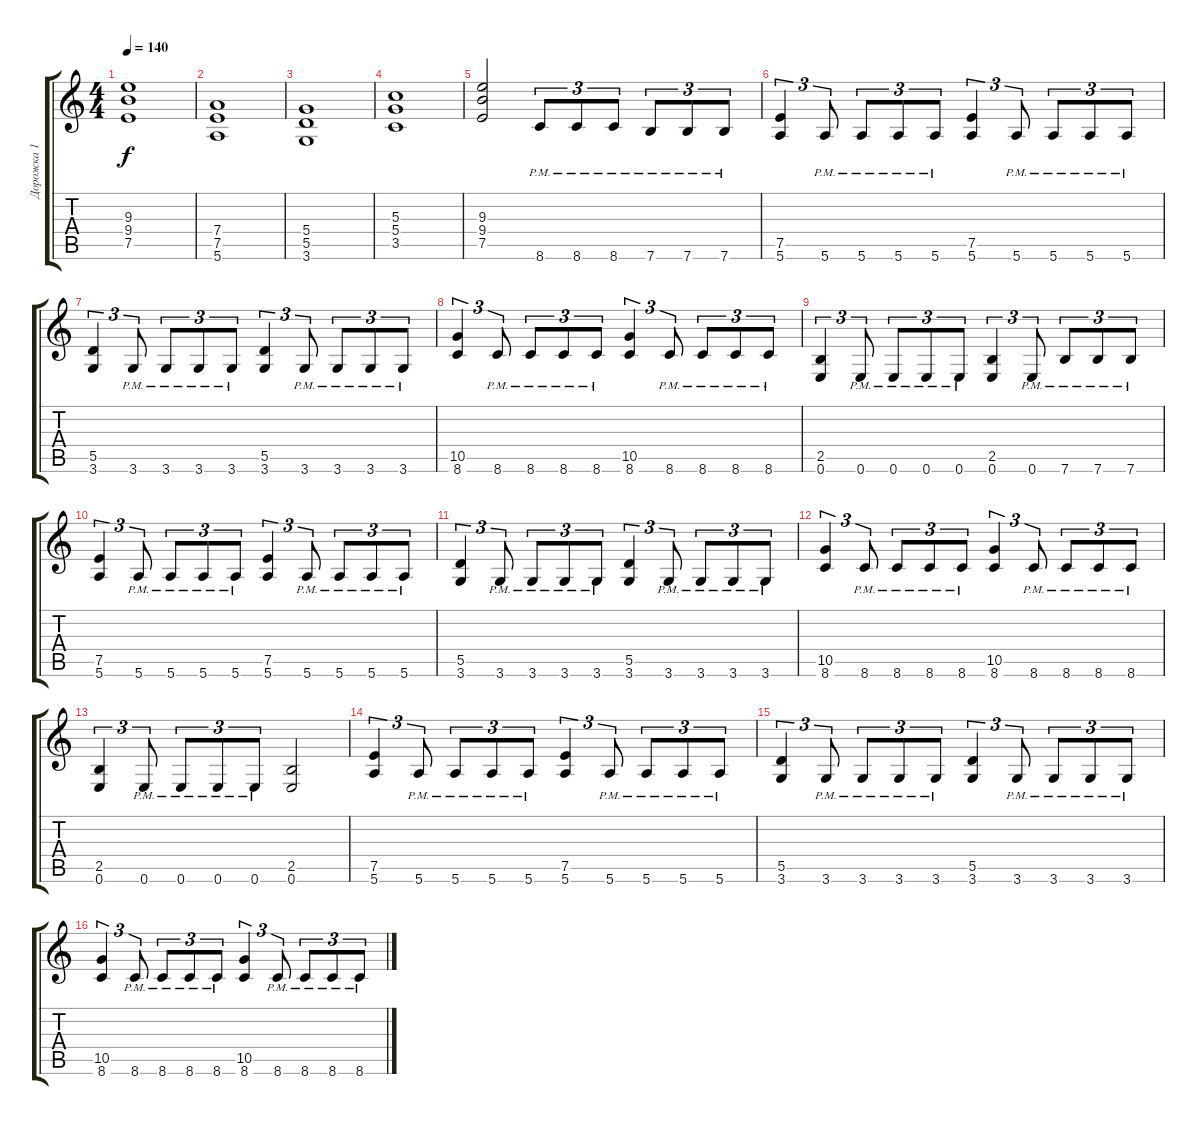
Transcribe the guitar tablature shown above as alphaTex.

\track ("Дорожка 1" "Дорожка 1") {instrument acousticguitarsteel}
\staff {score tabs}
\tuning (E4 B3 G3 D3 A2 E2) {hide}
\ts (4 4)
\tempo 140
\clef g2
\ks c
(9.3 9.4 7.5).1{dy f} |
(7.4 7.5 5.6).1 |
(5.4 5.5 3.6).1 |
(5.3 5.4 3.5).1 |
(9.3 9.4 7.5).2 8.6{pm}.8{tu (3 2)} 8.6{pm}.8{tu (3 2)} 8.6{pm}.8{tu (3 2)} 7.6{pm}.8{tu (3 2)} 7.6{pm}.8{tu (3 2)} 7.6{pm}.8{tu (3 2)} |
(7.5 5.6).4{tu (3 2)} 5.6{pm}.8{tu (3 2)} 5.6{pm}.8{tu (3 2)} 5.6{pm}.8{tu (3 2)} 5.6{pm}.8{tu (3 2)} (7.5 5.6).4{tu (3 2)} 5.6{pm}.8{tu (3 2)} 5.6{pm}.8{tu (3 2)} 5.6{pm}.8{tu (3 2)} 5.6{pm}.8{tu (3 2)} |
(5.5 3.6).4{tu (3 2)} 3.6{pm}.8{tu (3 2)} 3.6{pm}.8{tu (3 2)} 3.6{pm}.8{tu (3 2)} 3.6{pm}.8{tu (3 2)} (5.5 3.6).4{tu (3 2)} 3.6{pm}.8{tu (3 2)} 3.6{pm}.8{tu (3 2)} 3.6{pm}.8{tu (3 2)} 3.6{pm}.8{tu (3 2)} |
(10.5 8.6).4{tu (3 2)} 8.6{pm}.8{tu (3 2)} 8.6{pm}.8{tu (3 2)} 8.6{pm}.8{tu (3 2)} 8.6{pm}.8{tu (3 2)} (10.5 8.6).4{tu (3 2)} 8.6{pm}.8{tu (3 2)} 8.6{pm}.8{tu (3 2)} 8.6{pm}.8{tu (3 2)} 8.6{pm}.8{tu (3 2)} |
(2.5 0.6).4{tu (3 2)} 0.6{pm}.8{tu (3 2)} 0.6{pm}.8{tu (3 2)} 0.6{pm}.8{tu (3 2)} 0.6{pm}.8{tu (3 2)} (2.5 0.6).4{tu (3 2)} 0.6{pm}.8{tu (3 2)} 7.6{pm}.8{tu (3 2)} 7.6{pm}.8{tu (3 2)} 7.6{pm}.8{tu (3 2)} |
(7.5 5.6).4{tu (3 2)} 5.6{pm}.8{tu (3 2)} 5.6{pm}.8{tu (3 2)} 5.6{pm}.8{tu (3 2)} 5.6{pm}.8{tu (3 2)} (7.5 5.6).4{tu (3 2)} 5.6{pm}.8{tu (3 2)} 5.6{pm}.8{tu (3 2)} 5.6{pm}.8{tu (3 2)} 5.6{pm}.8{tu (3 2)} |
(5.5 3.6).4{tu (3 2)} 3.6{pm}.8{tu (3 2)} 3.6{pm}.8{tu (3 2)} 3.6{pm}.8{tu (3 2)} 3.6{pm}.8{tu (3 2)} (5.5 3.6).4{tu (3 2)} 3.6{pm}.8{tu (3 2)} 3.6{pm}.8{tu (3 2)} 3.6{pm}.8{tu (3 2)} 3.6{pm}.8{tu (3 2)} |
(10.5 8.6).4{tu (3 2)} 8.6{pm}.8{tu (3 2)} 8.6{pm}.8{tu (3 2)} 8.6{pm}.8{tu (3 2)} 8.6{pm}.8{tu (3 2)} (10.5 8.6).4{tu (3 2)} 8.6{pm}.8{tu (3 2)} 8.6{pm}.8{tu (3 2)} 8.6{pm}.8{tu (3 2)} 8.6{pm}.8{tu (3 2)} |
(2.5 0.6).4{tu (3 2)} 0.6{pm}.8{tu (3 2)} 0.6{pm}.8{tu (3 2)} 0.6{pm}.8{tu (3 2)} 0.6{pm}.8{tu (3 2)} (2.5 0.6).2 |
(7.5 5.6).4{tu (3 2)} 5.6{pm}.8{tu (3 2)} 5.6{pm}.8{tu (3 2)} 5.6{pm}.8{tu (3 2)} 5.6{pm}.8{tu (3 2)} (7.5 5.6).4{tu (3 2)} 5.6{pm}.8{tu (3 2)} 5.6{pm}.8{tu (3 2)} 5.6{pm}.8{tu (3 2)} 5.6{pm}.8{tu (3 2)} |
(5.5 3.6).4{tu (3 2)} 3.6{pm}.8{tu (3 2)} 3.6{pm}.8{tu (3 2)} 3.6{pm}.8{tu (3 2)} 3.6{pm}.8{tu (3 2)} (5.5 3.6).4{tu (3 2)} 3.6{pm}.8{tu (3 2)} 3.6{pm}.8{tu (3 2)} 3.6{pm}.8{tu (3 2)} 3.6{pm}.8{tu (3 2)} |
(10.5 8.6).4{tu (3 2)} 8.6{pm}.8{tu (3 2)} 8.6{pm}.8{tu (3 2)} 8.6{pm}.8{tu (3 2)} 8.6{pm}.8{tu (3 2)} (10.5 8.6).4{tu (3 2)} 8.6{pm}.8{tu (3 2)} 8.6{pm}.8{tu (3 2)} 8.6{pm}.8{tu (3 2)} 8.6{pm}.8{tu (3 2)}
